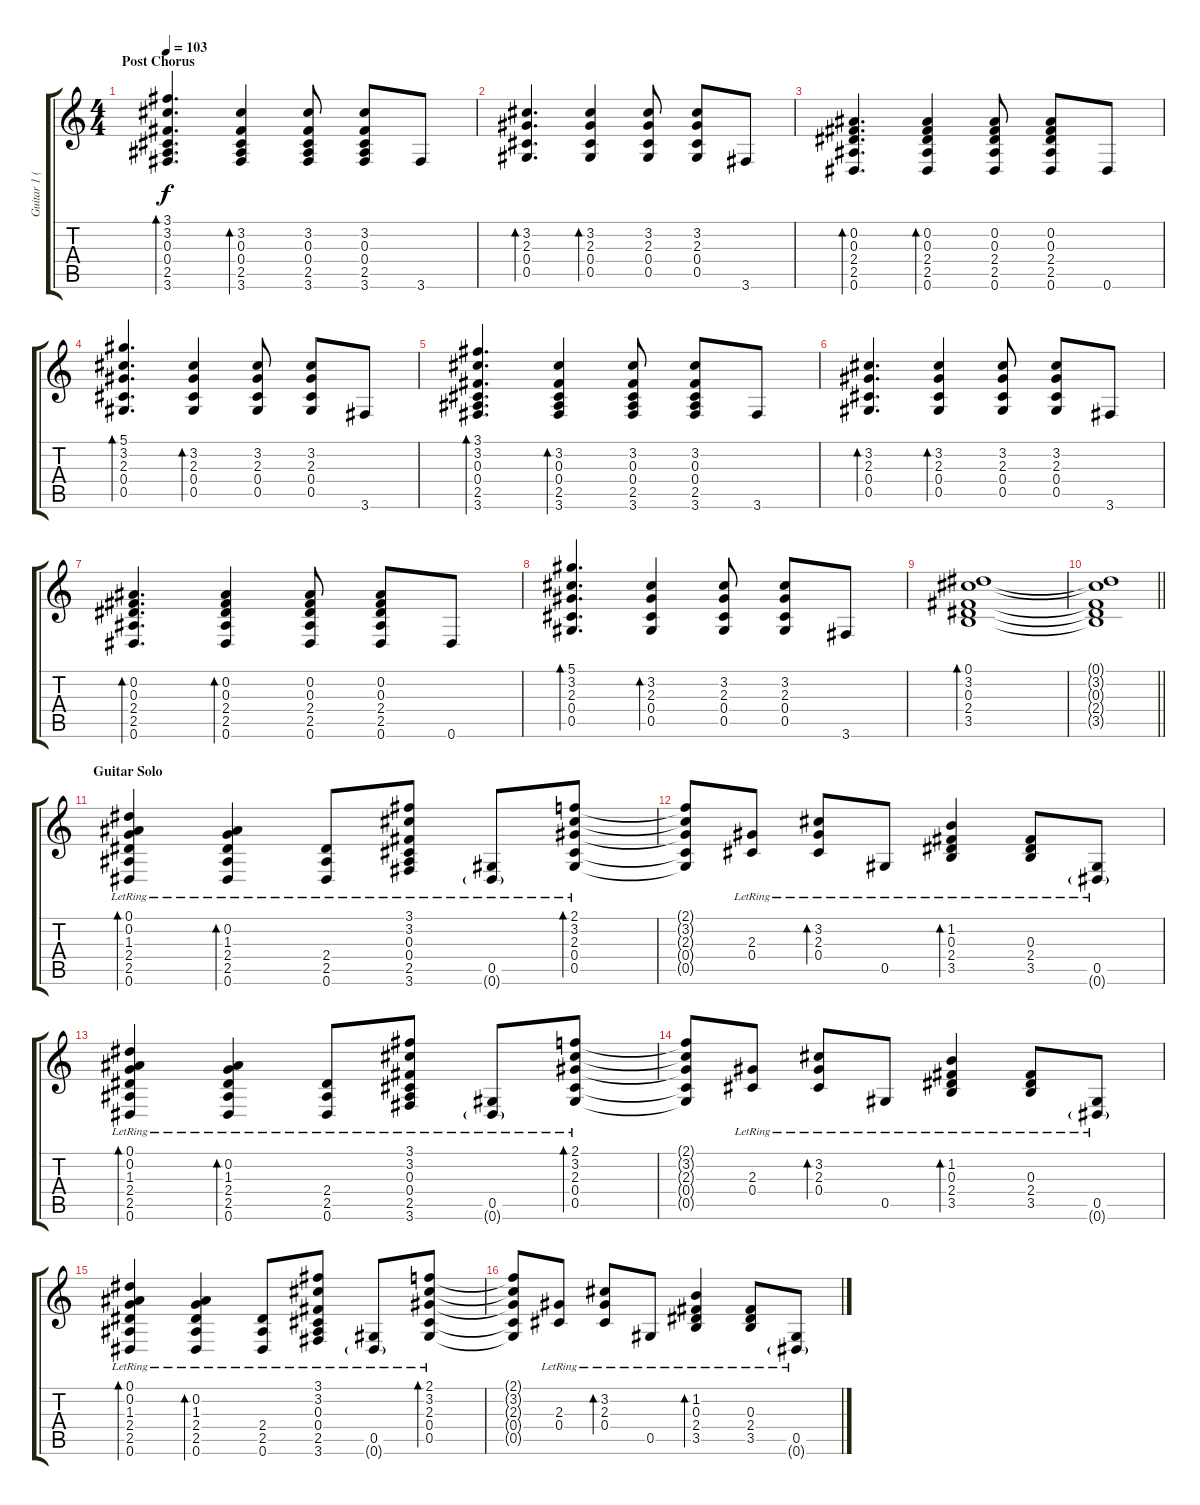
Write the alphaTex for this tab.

\track ("Guitar 1 (Acoustic)" "Guitar 1 (") {instrument acousticguitarsteel}
\staff {score tabs}
\tuning (Eb4 Bb3 Gb3 Db3 Ab2 Eb2) {hide}
\ts (4 4)
\section ("" "Post Chorus")
\tempo 103
\clef g2
\ks c
(3.1 3.2 0.3 0.4 2.5 3.6).4{d bd 60 dy f} (3.2 0.3 0.4 2.5 3.6).4{bd 60} (3.2 0.3 0.4 2.5 3.6).8 (3.2 0.3 0.4 2.5 3.6).8 3.6.8 |
(3.2 2.3 0.4 0.5).4{d bd 60} (3.2 2.3 0.4 0.5).4{bd 60} (3.2 2.3 0.4 0.5).8 (3.2 2.3 0.4 0.5).8 3.6.8 |
(0.2 0.3 2.4 2.5 0.6).4{d bd 60} (0.2 0.3 2.4 2.5 0.6).4{bd 60} (0.2 0.3 2.4 2.5 0.6).8 (0.2 0.3 2.4 2.5 0.6).8 0.6.8 |
(5.1 3.2 2.3 0.4 0.5).4{d bd 60} (3.2 2.3 0.4 0.5).4{bd 60} (3.2 2.3 0.4 0.5).8 (3.2 2.3 0.4 0.5).8 3.6.8 |
(3.1 3.2 0.3 0.4 2.5 3.6).4{d bd 60} (3.2 0.3 0.4 2.5 3.6).4{bd 60} (3.2 0.3 0.4 2.5 3.6).8 (3.2 0.3 0.4 2.5 3.6).8 3.6.8 |
(3.2 2.3 0.4 0.5).4{d bd 60} (3.2 2.3 0.4 0.5).4{bd 60} (3.2 2.3 0.4 0.5).8 (3.2 2.3 0.4 0.5).8 3.6.8 |
(0.2 0.3 2.4 2.5 0.6).4{d bd 60} (0.2 0.3 2.4 2.5 0.6).4{bd 60} (0.2 0.3 2.4 2.5 0.6).8 (0.2 0.3 2.4 2.5 0.6).8 0.6.8 |
(5.1 3.2 2.3 0.4 0.5).4{d bd 60} (3.2 2.3 0.4 0.5).4{bd 60} (3.2 2.3 0.4 0.5).8 (3.2 2.3 0.4 0.5).8 3.6.8 |
(0.1 3.2 0.3 2.4 3.5).1{bd 120} |
\barLineRight lightlight
(0.1{t} 3.2{t} 0.3{t} 2.4{t} 3.5{t}).1 |
\section ("" "Guitar Solo")
(0.1 0.2 1.3 2.4 2.5{lr} 0.6{lr}).4{bd 60} (0.2{lr} 1.3{lr} 2.4{lr} 2.5{lr} 0.6{lr}).4{bd 120} (2.4{lr} 2.5{lr} 0.6{lr}).8 (3.1{lr} 3.2{lr} 0.3{lr} 0.4{lr} 2.5{lr} 3.6{lr}).8 (0.5{lr} 0.6{g lr}).8 (2.1{lr} 3.2{lr} 2.3{lr} 0.4{lr} 0.5{lr}).8{bd 120} |
(2.1{t} 3.2{t} 2.3{t} 0.4{t} 0.5{t}).8 (2.3{lr} 0.4{lr}).8 (3.2{lr} 2.3{lr} 0.4{lr}).8{bd 120} 0.5{lr}.8 (1.2{lr} 0.3{lr} 2.4{lr} 3.5{lr}).4{bd 120} (0.3{lr} 2.4{lr} 3.5{lr}).8 (0.5{lr} 0.6{g lr}).8 |
(0.1 0.2 1.3 2.4 2.5{lr} 0.6{lr}).4{bd 60} (0.2{lr} 1.3{lr} 2.4{lr} 2.5{lr} 0.6{lr}).4{bd 120} (2.4{lr} 2.5{lr} 0.6{lr}).8 (3.1{lr} 3.2{lr} 0.3{lr} 0.4{lr} 2.5{lr} 3.6{lr}).8 (0.5{lr} 0.6{g lr}).8 (2.1{lr} 3.2{lr} 2.3{lr} 0.4{lr} 0.5{lr}).8{bd 120} |
(2.1{t} 3.2{t} 2.3{t} 0.4{t} 0.5{t}).8 (2.3{lr} 0.4{lr}).8 (3.2{lr} 2.3{lr} 0.4{lr}).8{bd 120} 0.5{lr}.8 (1.2{lr} 0.3{lr} 2.4{lr} 3.5{lr}).4{bd 120} (0.3{lr} 2.4{lr} 3.5{lr}).8 (0.5{lr} 0.6{g lr}).8 |
(0.1 0.2 1.3 2.4 2.5{lr} 0.6{lr}).4{bd 60} (0.2{lr} 1.3{lr} 2.4{lr} 2.5{lr} 0.6{lr}).4{bd 120} (2.4{lr} 2.5{lr} 0.6{lr}).8 (3.1{lr} 3.2{lr} 0.3{lr} 0.4{lr} 2.5{lr} 3.6{lr}).8 (0.5{lr} 0.6{g lr}).8 (2.1{lr} 3.2{lr} 2.3{lr} 0.4{lr} 0.5{lr}).8{bd 120} |
(2.1{t} 3.2{t} 2.3{t} 0.4{t} 0.5{t}).8 (2.3{lr} 0.4{lr}).8 (3.2{lr} 2.3{lr} 0.4{lr}).8{bd 120} 0.5{lr}.8 (1.2{lr} 0.3{lr} 2.4{lr} 3.5{lr}).4{bd 120} (0.3{lr} 2.4{lr} 3.5{lr}).8 (0.5{lr} 0.6{g lr}).8
